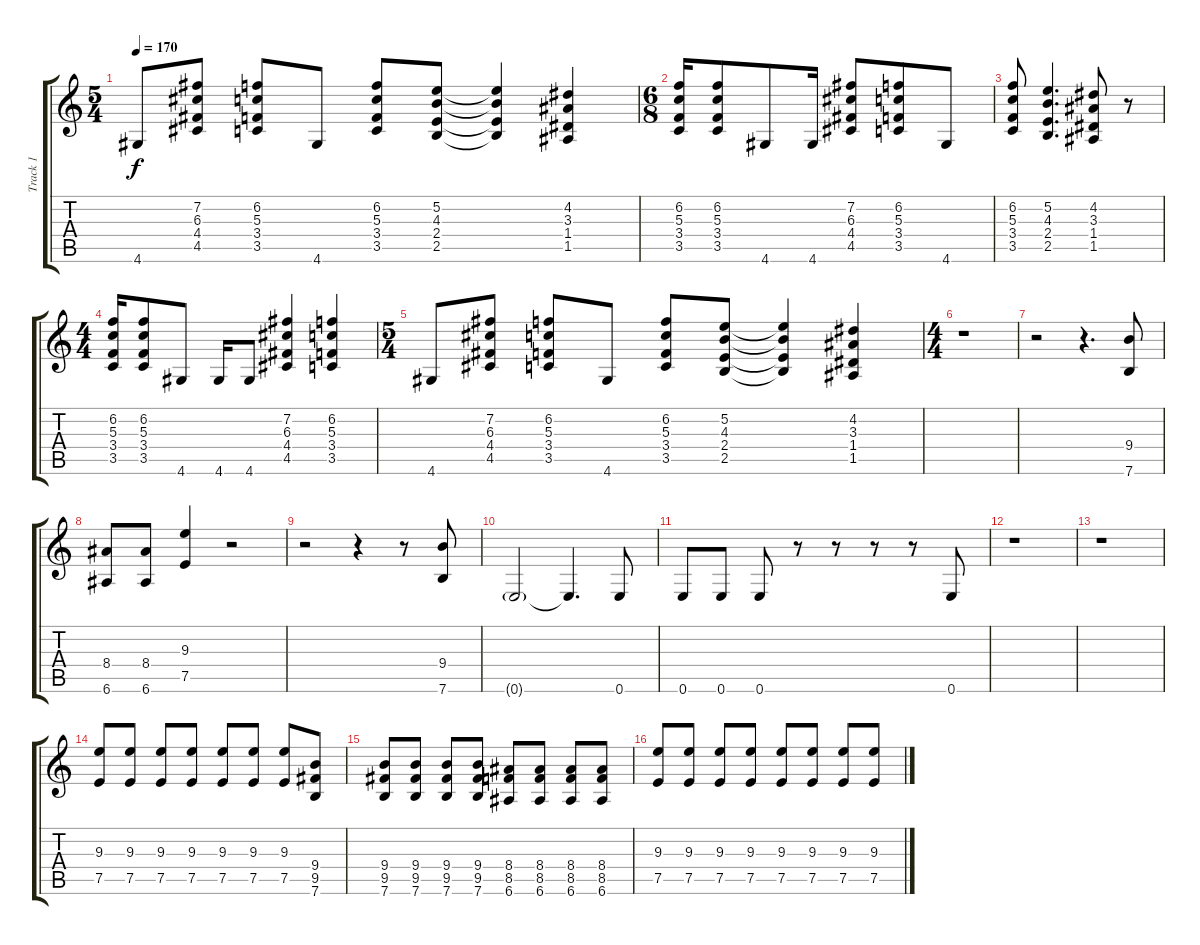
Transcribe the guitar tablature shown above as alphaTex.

\track ("Track 1" "Track 1") {instrument distortionguitar}
\staff {score tabs}
\tuning (E4 B3 G3 D3 A2 E2) {hide}
\ts (5 4)
\tempo 170
\clef g2
\ks c
4.6.8{dy f} (7.2 6.3 4.4 4.5).8 (6.2 5.3 3.4 3.5).8 4.6.8 (6.2 5.3 3.4 3.5).8 (5.2 4.3 2.4 2.5).8 (5.2{t} 4.3{t} 2.4{t} 2.5{t}).4 (4.2 3.3 1.4 1.5).4 |
\ts (6 8)
(6.2 5.3 3.4 3.5).16 (6.2 5.3 3.4 3.5).8 4.6.8 4.6.16 (7.2 6.3 4.4 4.5).8 (6.2 5.3 3.4 3.5).8 4.6.8 |
(6.2 5.3 3.4 3.5).8 (5.2 4.3 2.4 2.5).4{d} (4.2 3.3 1.4 1.5).8 r.8 |
\ts (4 4)
(6.2 5.3 3.4 3.5).16 (6.2 5.3 3.4 3.5).8 4.6.8 4.6.16 4.6.8 (7.2 6.3 4.4 4.5).4 (6.2 5.3 3.4 3.5).4 |
\ts (5 4)
4.6.8 (7.2 6.3 4.4 4.5).8 (6.2 5.3 3.4 3.5).8 4.6.8 (6.2 5.3 3.4 3.5).8 (5.2 4.3 2.4 2.5).8 (5.2{t} 4.3{t} 2.4{t} 2.5{t}).4 (4.2 3.3 1.4 1.5).4 |
\ts (4 4)
r.1 |
r.2 r.4{d} (9.4 7.6).8 |
(8.4 6.6).8 (8.4 6.6).8 (9.3 7.5).4 r.2 |
r.2 r.4 r.8 (9.4 7.6).8 |
0.6{g}.2 0.6{t}.4{d} 0.6.8 |
0.6.8 0.6.8 0.6.8 r.8 r.8 r.8 r.8 0.6.8 |
r.1 |
r.1 |
(9.3 7.5).8 (9.3 7.5).8 (9.3 7.5).8 (9.3 7.5).8 (9.3 7.5).8 (9.3 7.5).8 (9.3 7.5).8 (9.4 9.5 7.6).8 |
(9.4 9.5 7.6).8 (9.4 9.5 7.6).8 (9.4 9.5 7.6).8 (9.4 9.5 7.6).8 (8.4 8.5 6.6).8 (8.4 8.5 6.6).8 (8.4 8.5 6.6).8 (8.4 8.5 6.6).8 |
(9.3 7.5).8 (9.3 7.5).8 (9.3 7.5).8 (9.3 7.5).8 (9.3 7.5).8 (9.3 7.5).8 (9.3 7.5).8 (9.3 7.5).8
